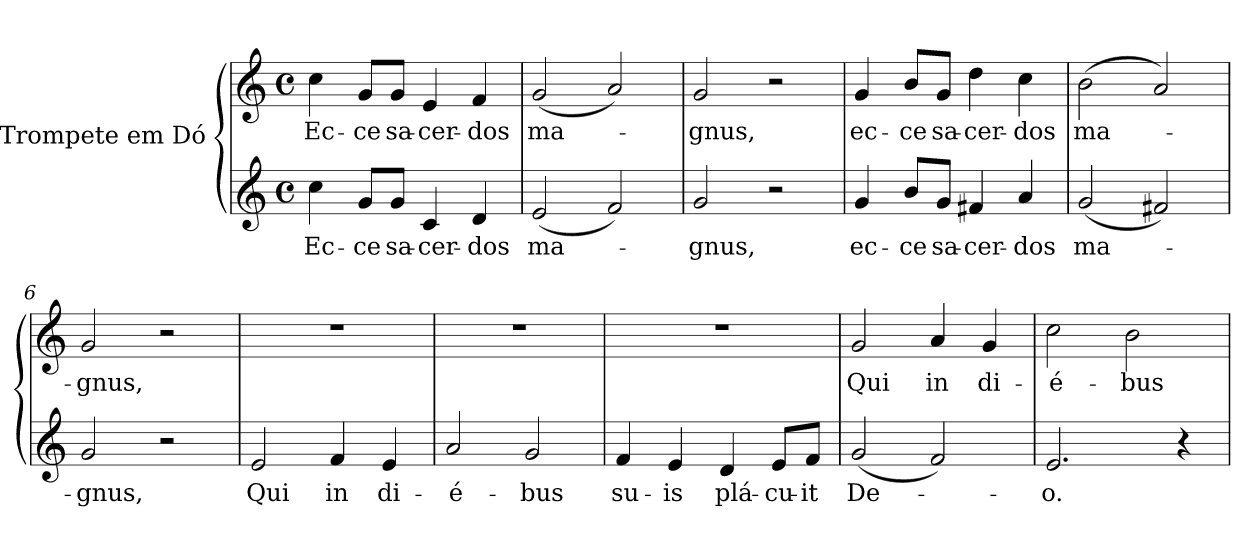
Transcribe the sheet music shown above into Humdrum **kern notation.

**kern	**text	**kern	**text
*part2	*part2	*part1	*part1
*staff2	*staff2	*staff1	*staff1
*I"Trompete em Dó	*	*I"Trompete em Dó	*
!!LO:PB:g=z
*clefG2	*	*clefG2	*
*k[]	*	*k[]	*
*C:	*	*C:	*
*M4/4	*	*M4/4	*
*met(c)	*	*met(c)	*
*MM100	*	*MM100	*
=1	=1	=1	=1
!	!LO:LY:b:color=#000000	!	!
!	!	!	!LO:LY:b:color=#000000
4cci\	Ec-	4cci\	Ec-
!	!LO:LY:b:color=#000000	!	!
!	!	!	!LO:LY:b:color=#000000
8gi/L	ce	8gi/L	ce
!	!LO:LY:b:color=#000000	!	!
!	!	!	!LO:LY:b:color=#000000
8gi/J	sa-	8gi/J	sa-
!	!LO:LY:b:color=#000000	!	!
!	!	!	!LO:LY:b:color=#000000
4ci/	-cer-	4ei/	-cer-
!	!LO:LY:b:color=#000000	!	!
!	!	!	!LO:LY:b:color=#000000
4di/	-dos	4fi/	-dos
=2	=2	=2	=2
!	!LO:LY:b:color=#000000	!	!
!	!	!	!LO:LY:b:color=#000000
(2ei/	ma-	(2gi/	ma-
2fi/)	.	2ai/)	.
=3	=3	=3	=3
!	!LO:LY:b:color=#000000	!	!
!	!	!	!LO:LY:b:color=#000000
2gi/	-gnus,	2gi/	-gnus,
2r	.	2r	.
=4	=4	=4	=4
!	!LO:LY:b:color=#000000	!	!
!	!	!	!LO:LY:b:color=#000000
4gi/	ec-	4gi/	ec-
!	!LO:LY:b:color=#000000	!	!
!	!	!	!LO:LY:b:color=#000000
8bi/L	ce	8bi/L	ce
!	!LO:LY:b:color=#000000	!	!
!	!	!	!LO:LY:b:color=#000000
8gi/J	sa-	8gi/J	sa-
!	!LO:LY:b:color=#000000	!	!
!	!	!	!LO:LY:b:color=#000000
4f#Xi/	-cer-	4ddi\	-cer-
!	!LO:LY:b:color=#000000	!	!
!	!	!	!LO:LY:b:color=#000000
4ai/	-dos	4cci\	-dos
=5	=5	=5	=5
!	!LO:LY:b:color=#000000	!	!
!	!	!	!LO:LY:b:color=#000000
(2gi/	ma-	(2bi\	ma-
2f#Xi/)	.	2ai/)	.
=6	=6	=6	=6
!	!LO:LY:b:color=#000000	!	!
!	!	!	!LO:LY:b:color=#000000
2gi/	-gnus,	2gi/	-gnus,
2r	.	2r	.
!!LO:LB:g=z
=7	=7	=7	=7
!	!LO:LY:b:color=#000000	!	!
2ei/	Qui	1r	.
!	!LO:LY:b:color=#000000	!	!
4fi/	in	.	.
!	!LO:LY:b:color=#000000	!	!
4ei/	di-	.	.
=8	=8	=8	=8
!	!LO:LY:b:color=#000000	!	!
2ai/	-é-	1r	.
!	!LO:LY:b:color=#000000	!	!
2gi/	-bus	.	.
=9	=9	=9	=9
!	!LO:LY:b:color=#000000	!	!
4fi/	su-	1r	.
!	!LO:LY:b:color=#000000	!	!
4ei/	is	.	.
!	!LO:LY:b:color=#000000	!	!
4di/	plá-	.	.
!	!LO:LY:b:color=#000000	!	!
8ei/L	-cu-	.	.
!	!LO:LY:b:color=#000000	!	!
8fi/J	-it	.	.
=10	=10	=10	=10
!	!LO:LY:b:color=#000000	!	!
!	!	!	!LO:LY:b:color=#000000
(2gi/	De-	2gi/	Qui
!	!	!	!LO:LY:b:color=#000000
2fi/)	.	4ai/	in
!	!	!	!LO:LY:b:color=#000000
.	.	4gi/	di-
=11	=11	=11	=11
!	!LO:LY:b:color=#000000	!	!
!	!	!	!LO:LY:b:color=#000000
2.ei/	-o.	2cci\	-é-
!	!	!	!LO:LY:b:color=#000000
.	.	2bi\	-bus
4r	.	.	.
=	=	=	=
*-	*-	*-	*-
